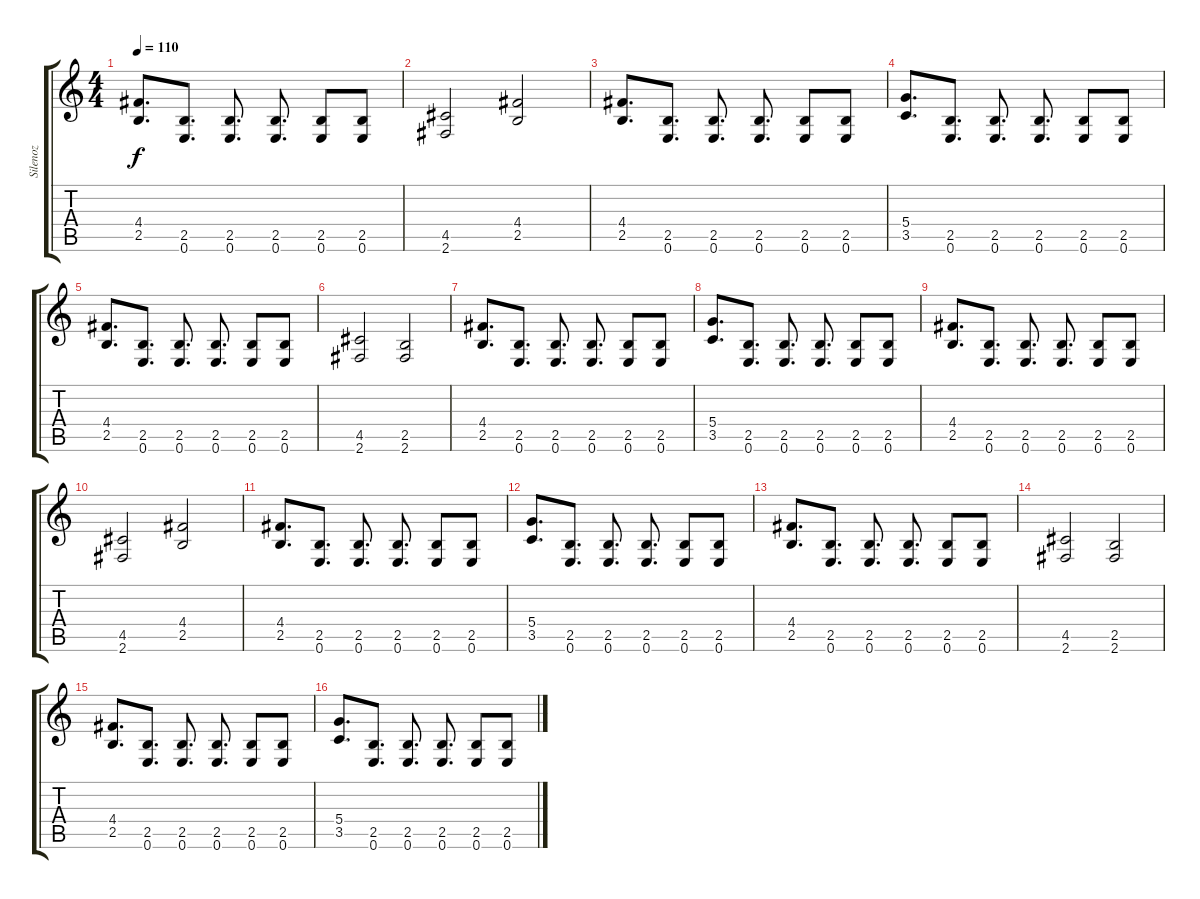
\track ("Silenoz" "Silenoz") {mute instrument distortionguitar}
\staff {score tabs}
\tuning (E4 B3 G3 D3 A2 E2) {hide}
\ts (4 4)
\tempo 110
\clef g2
\ks c
(4.4 2.5).8{d dy f} (2.5 0.6).8{d} (2.5 0.6).8{d} (2.5 0.6).8{d} (2.5 0.6).8 (2.5 0.6).8 |
(4.5 2.6).2 (4.4 2.5).2 |
(4.4 2.5).8{d} (2.5 0.6).8{d} (2.5 0.6).8{d} (2.5 0.6).8{d} (2.5 0.6).8 (2.5 0.6).8 |
(5.4 3.5).8{d} (2.5 0.6).8{d} (2.5 0.6).8{d} (2.5 0.6).8{d} (2.5 0.6).8 (2.5 0.6).8 |
(4.4 2.5).8{d} (2.5 0.6).8{d} (2.5 0.6).8{d} (2.5 0.6).8{d} (2.5 0.6).8 (2.5 0.6).8 |
(4.5 2.6).2 (2.5 2.6).2 |
(4.4 2.5).8{d} (2.5 0.6).8{d} (2.5 0.6).8{d} (2.5 0.6).8{d} (2.5 0.6).8 (2.5 0.6).8 |
(5.4 3.5).8{d} (2.5 0.6).8{d} (2.5 0.6).8{d} (2.5 0.6).8{d} (2.5 0.6).8 (2.5 0.6).8 |
(4.4 2.5).8{d} (2.5 0.6).8{d} (2.5 0.6).8{d} (2.5 0.6).8{d} (2.5 0.6).8 (2.5 0.6).8 |
(4.5 2.6).2 (4.4 2.5).2 |
(4.4 2.5).8{d} (2.5 0.6).8{d} (2.5 0.6).8{d} (2.5 0.6).8{d} (2.5 0.6).8 (2.5 0.6).8 |
(5.4 3.5).8{d} (2.5 0.6).8{d} (2.5 0.6).8{d} (2.5 0.6).8{d} (2.5 0.6).8 (2.5 0.6).8 |
(4.4 2.5).8{d} (2.5 0.6).8{d} (2.5 0.6).8{d} (2.5 0.6).8{d} (2.5 0.6).8 (2.5 0.6).8 |
(4.5 2.6).2 (2.5 2.6).2 |
(4.4 2.5).8{d} (2.5 0.6).8{d} (2.5 0.6).8{d} (2.5 0.6).8{d} (2.5 0.6).8 (2.5 0.6).8 |
(5.4 3.5).8{d} (2.5 0.6).8{d} (2.5 0.6).8{d} (2.5 0.6).8{d} (2.5 0.6).8 (2.5 0.6).8
